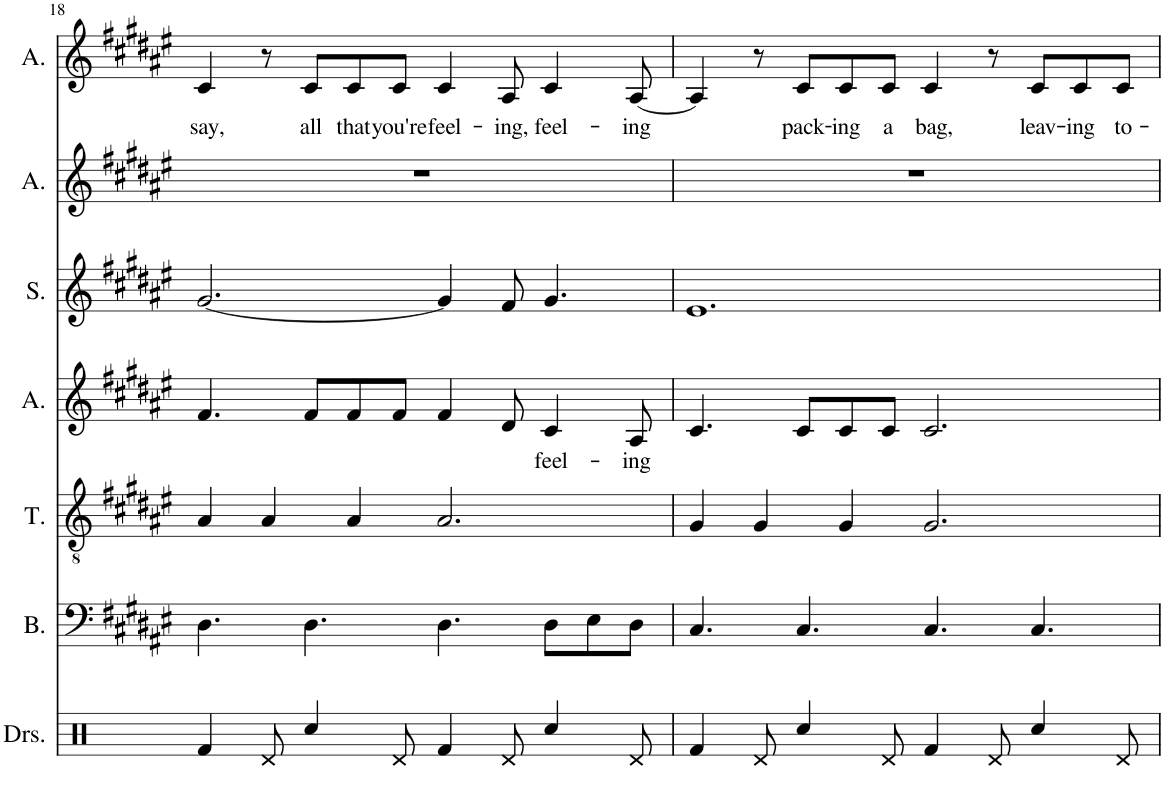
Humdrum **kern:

**kern	**kern	**kern	**kern	**text	**kern	**kern	**kern	**text
*part7	*part6	*part5	*part4	*part4	*part3	*part2	*part1	*part1
*staff7	*staff6	*staff5	*staff4	*staff4	*staff3	*staff2	*staff1	*staff1
*I"Drumset	*I"Bass	*I"Tenor	*I"Alto	*	*I"Soprano	*I"Alto	*I"Alto	*
*I'Drs.	*I'B.	*I'T.	*I'A.	*	*I'S.	*I'A.	*I'A.	*
!!LO:PB:g=z
*clefX	*clefF4	*clefGv2	*clefG2	*	*clefG2	*clefG2	*clefG2	*
*k[]	*k[f#c#g#d#a#e#]	*k[f#c#g#d#a#e#]	*k[f#c#g#d#a#e#]	*	*k[f#c#g#d#a#e#]	*k[f#c#g#d#a#e#]	*k[f#c#g#d#a#e#]	*
*M12/8	*M12/8	*M12/8	*M12/8	*	*M12/8	*M12/8	*M12/8	*
=18	=18	=18	=18	=18	=18	=18	=18	=18
!	!	!	!	!	!	!	!	!LO:LY:b
4Rf/	4.D#\	4A#/	4.f#/	.	[2.g#/	1.r	4c#/	say,
8Rd/	.	4A#/	.	.	.	.	8r	.
!	!	!	!	!	!	!	!	!LO:LY:b
4Rcc/	4.D#\	.	8f#/L	.	.	.	8c#/L	all
!	!	!	!	!	!	!	!	!LO:LY:b
.	.	4A#/	8f#/	.	.	.	8c#/	that
!	!	!	!	!	!	!	!	!LO:LY:b
8Rd/	.	.	8f#/J	.	.	.	8c#/J	you're
!	!	!	!	!	!	!	!	!LO:LY:b
4Rf/	4.D#\	2.A#/	4f#/	.	4g#/]	.	4c#/	feel-
!	!	!	!	!	!	!	!	!LO:LY:b
8Rd/	.	.	8d#/	.	8f#/	.	8A#/	-ing,
!	!	!	!	!LO:LY:b	!	!	!	!LO:LY:b
4Rcc/	8D#\L	.	4c#/	feel-	4.g#/	.	4c#/	feel-
.	8E#\	.	.	.	.	.	.	.
!	!	!	!	!LO:LY:b	!	!	!	!LO:LY:b
8Rd/	8D#\J	.	8A#/	-ing	.	.	[8A#/	-ing
=19	=19	=19	=19	=19	=19	=19	=19	=19
4Rf/	4.C#/	4G#/	4.c#/	.	1.e#	1.r	4A#/]	.
8Rd/	.	4G#/	.	.	.	.	8r	.
!	!	!	!	!	!	!	!	!LO:LY:b
4Rcc/	4.C#/	.	8c#/L	.	.	.	8c#/L	pack-
!	!	!	!	!	!	!	!	!LO:LY:b
.	.	4G#/	8c#/	.	.	.	8c#/	-ing
!	!	!	!	!	!	!	!	!LO:LY:b
8Rd/	.	.	8c#/J	.	.	.	8c#/J	a
!	!	!	!	!	!	!	!	!LO:LY:b
4Rf/	4.C#/	2.G#/	2.c#/	.	.	.	4c#/	bag,
8Rd/	.	.	.	.	.	.	8r	.
!	!	!	!	!	!	!	!	!LO:LY:b
4Rcc/	4.C#/	.	.	.	.	.	8c#/L	leav-
!	!	!	!	!	!	!	!	!LO:LY:b
.	.	.	.	.	.	.	8c#/	-ing
!	!	!	!	!	!	!	!	!LO:LY:b
8Rd/	.	.	.	.	.	.	8c#/J	to-
=	=	=	=	=	=	=	=	=
*-	*-	*-	*-	*-	*-	*-	*-	*-
